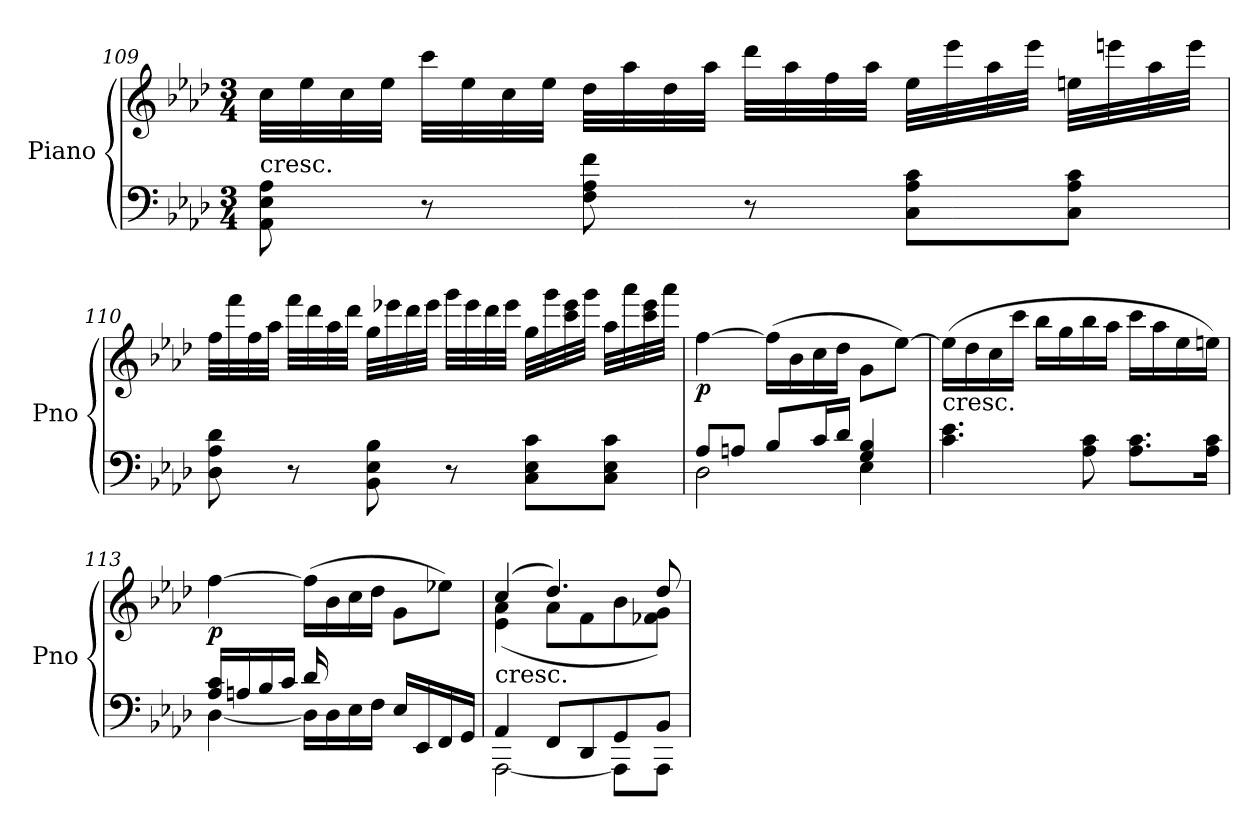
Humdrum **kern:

**kern	**kern	**dynam
*part1	*part1	*part1
*staff2	*staff1	*staff1/2
*I"Piano	*	*
*I'Pno	*	*
!!LO:LB:g=z
*clefF4	*clefG2	*
*k[b-e-a-d-]	*k[b-e-a-d-]	*
*A-:	*A-:	*
*M3/4	*M3/4	*
=109	=109	=109
!LO:TX:a:t=cresc.	!	!
8AA-\ 8E-\ 8A-\	32cc\LLL	.
.	32ee-\	.
.	32cc\	.
.	32ee-\JJJ	.
8r	32ccc\LLL	.
.	32ee-\	.
.	32cc\	.
.	32ee-\JJJ	.
8F\ 8A-\ 8f\	32dd-\LLL	.
.	32aa-\	.
.	32dd-\	.
.	32aa-\JJJ	.
8r	32ddd-\LLL	.
.	32aa-\	.
.	32ff\	.
.	32aa-\JJJ	.
8C\ 8A-\ 8c\L	32ee-\LLL	.
.	32eee-\	.
.	32aa-\	.
.	32eee-\JJJ	.
8C\ 8A-\ 8c\J	32een\LLL	.
.	32eeen\	.
.	32aa-\	.
.	32eee\JJJ	.
!!LO:LB:g=z
=110	=110	=110
8D-\ 8A-\ 8d-\	32ff\LLL	.
.	32fff\	.
.	32ff\	.
.	32aa-\JJJ	.
8r	32fff\LLL	.
.	32ddd-\	.
.	32aa-\	.
.	32ddd-\JJJ	.
8BB-\ 8E-\ 8B-\	32gg\LLL	.
.	32eee-X\	.
.	32ddd-\	.
.	32eee-\JJJ	.
8r	32ggg\LLL	.
.	32eee-\	.
.	32ddd-\	.
.	32eee-\JJJ	.
8C\ 8E-\ 8c\L	32gg\LLL	.
.	32ggg\	.
.	32ccc\ 32eee-\	.
.	32ggg\JJJ	.
8C\ 8E-\ 8c\J	32aa-\LLL	.
.	32aaa-\	.
.	32ccc\ 32eee-\	.
.	32aaa-\JJJ	.
=111	=111	=111
*^	*	*
!	!	!	!LO:DY:b
8A-/L	2D-\	[4ff\	p
8An/J	.	.	.
8B-/L	.	(>16ff\LL]	.
.	.	16b-\	.
16c/L	.	16cc\	.
16d-/JJ	.	16dd-\JJ	.
4G/ 4B-/	4E-\	8g\L	.
.	.	[8ee-\J)	.
*v	*v	*	*
!!LO:LB:g=z
=112	=112	=112
!	!LO:TX:b:t=cresc.	!
4.c\ 4.e-\	(>16ee-\LL]	.
.	16dd-\	.
.	16cc\	.
.	16ccc\JJ	.
.	16bb-\LL	.
.	16gg\	.
8A-\ 8c\	16bb-\	.
.	16aa-\JJ	.
8.A-\ 8.c\L	16ccc\LL	.
.	16aa-\	.
.	16ee-\	.
16A-\ 16c\Jk	16een\JJ)	.
=113	=113	=113
*^	*	*
!	!	!	!LO:DY:b
16A-/ 16c/LL	[4D-\	[4ff\	p
16An/	.	.	.
16B-/	.	.	.
16c/JJ	.	.	.
16d-/	16D-\LL]	(>16ff\LL]	.
8.ryy	16D-\	16b-\	.
.	16E-\	16cc\	.
.	16F\JJ	16dd-\JJ	.
16E-/LL	4ryy	8g\L	.
16EE-/	.	.	.
16FF/	.	8ee-X\J)	.
16GG/JJ	.	.	.
=114	=114	=114	=114
*	*	*^	*
!	!	!LO:TX:b:t=cresc.	!	!
4AA-/	[2AAA-\	(>4cc/	(<4e-\ 4a-\	.
8FF/L	.	4.dd-/)	8a-\L	.
8DD-/	.	.	8f\	.
8GG/	8AAA-\L]	.	8b-\	.
8BB-/J	8AAA-\J	8dd-/	8f-X\ 8g\J)	.
*v	*v	*	*	*
*	*v	*v	*
=	=	=
*-	*-	*-
